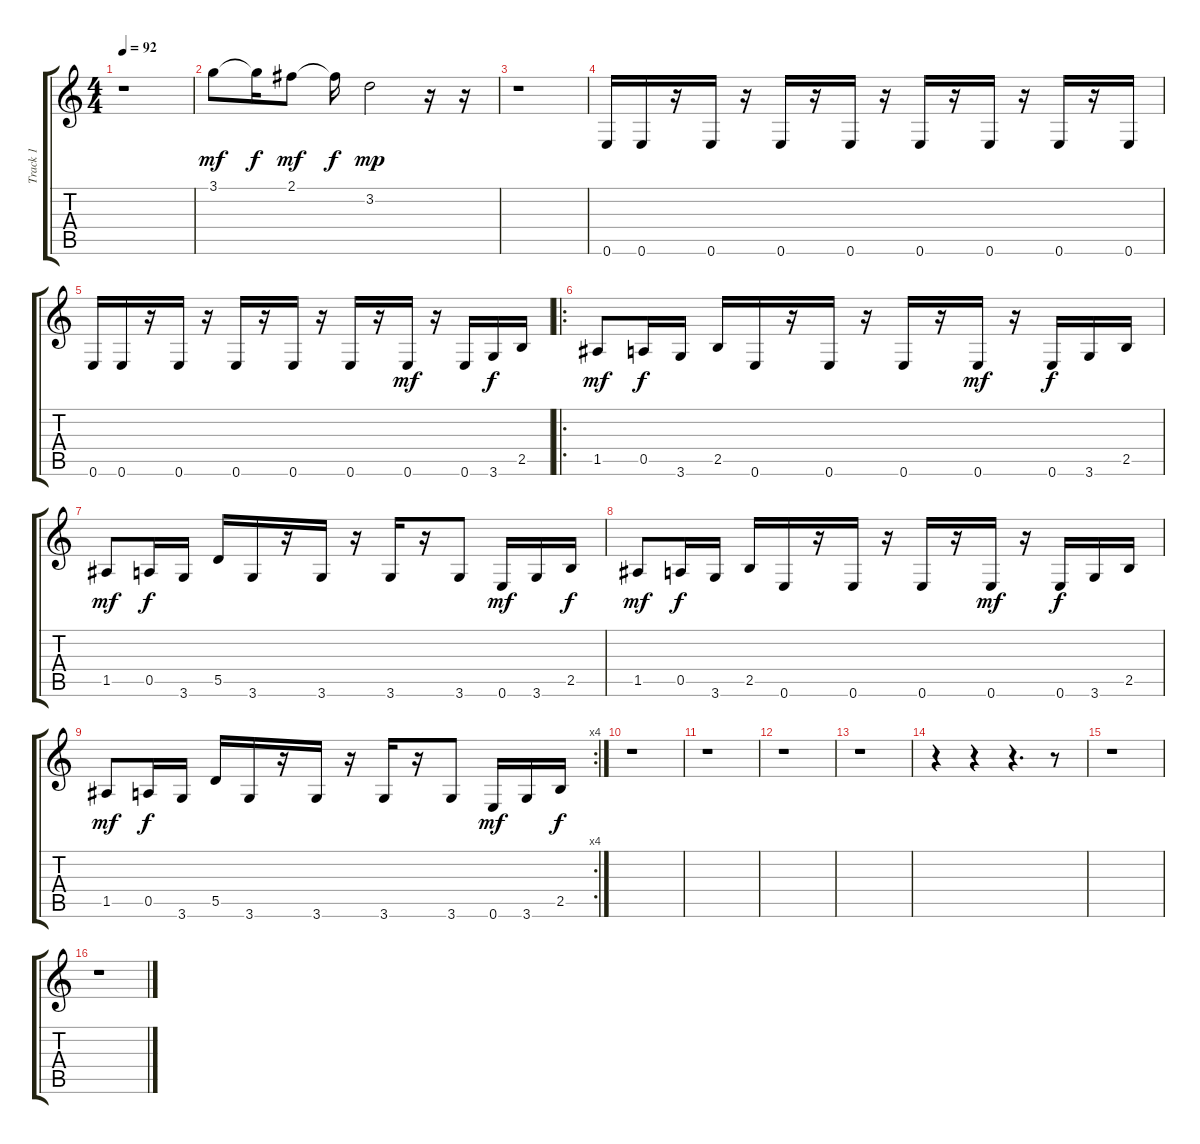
\track ("Track 1" "Track 1") {instrument distortionguitar}
\staff {score tabs}
\tuning (E4 B3 G3 D3 A2 E2) {hide}
\ts (4 4)
\tempo 92
\clef g2
\ks c
r.1{dy f} |
3.1.8{dy mf} 3.1{t}.16{dy f} 2.1.8{dy mf} 2.1{t}.16{dy f} 3.2.2{dy mp} r.16 r.16 |
r.1 |
0.6.16 0.6.16 r.16 0.6.16 r.16 0.6.16 r.16 0.6.16 r.16 0.6.16 r.16 0.6.16 r.16 0.6.16 r.16 0.6.16 |
0.6.16 0.6.16 r.16 0.6.16 r.16 0.6.16 r.16 0.6.16 r.16 0.6.16 r.16 0.6.16{dy mf} r.16 0.6.16 3.6.16{dy f} 2.5.16 |
\ro
1.5.8{dy mf} 0.5.16{dy f} 3.6.16 2.5.16 0.6.16 r.16 0.6.16 r.16 0.6.16 r.16 0.6.16{dy mf} r.16 0.6.16{dy f} 3.6.16 2.5.16 |
1.5.8{dy mf} 0.5.16{dy f} 3.6.16 5.5.16 3.6.16 r.16 3.6.16 r.16 3.6.16 r.16 3.6.8 0.6.16{dy mf} 3.6.16 2.5.16{dy f} |
1.5.8{dy mf} 0.5.16{dy f} 3.6.16 2.5.16 0.6.16 r.16 0.6.16 r.16 0.6.16 r.16 0.6.16{dy mf} r.16 0.6.16{dy f} 3.6.16 2.5.16 |
\rc 4
1.5.8{dy mf} 0.5.16{dy f} 3.6.16 5.5.16 3.6.16 r.16 3.6.16 r.16 3.6.16 r.16 3.6.8 0.6.16{dy mf} 3.6.16 2.5.16{dy f} |
r.1 |
r.1 |
r.1 |
r.1 |
r.4 r.4 r.4{d} r.8 |
r.1 |
r.1
